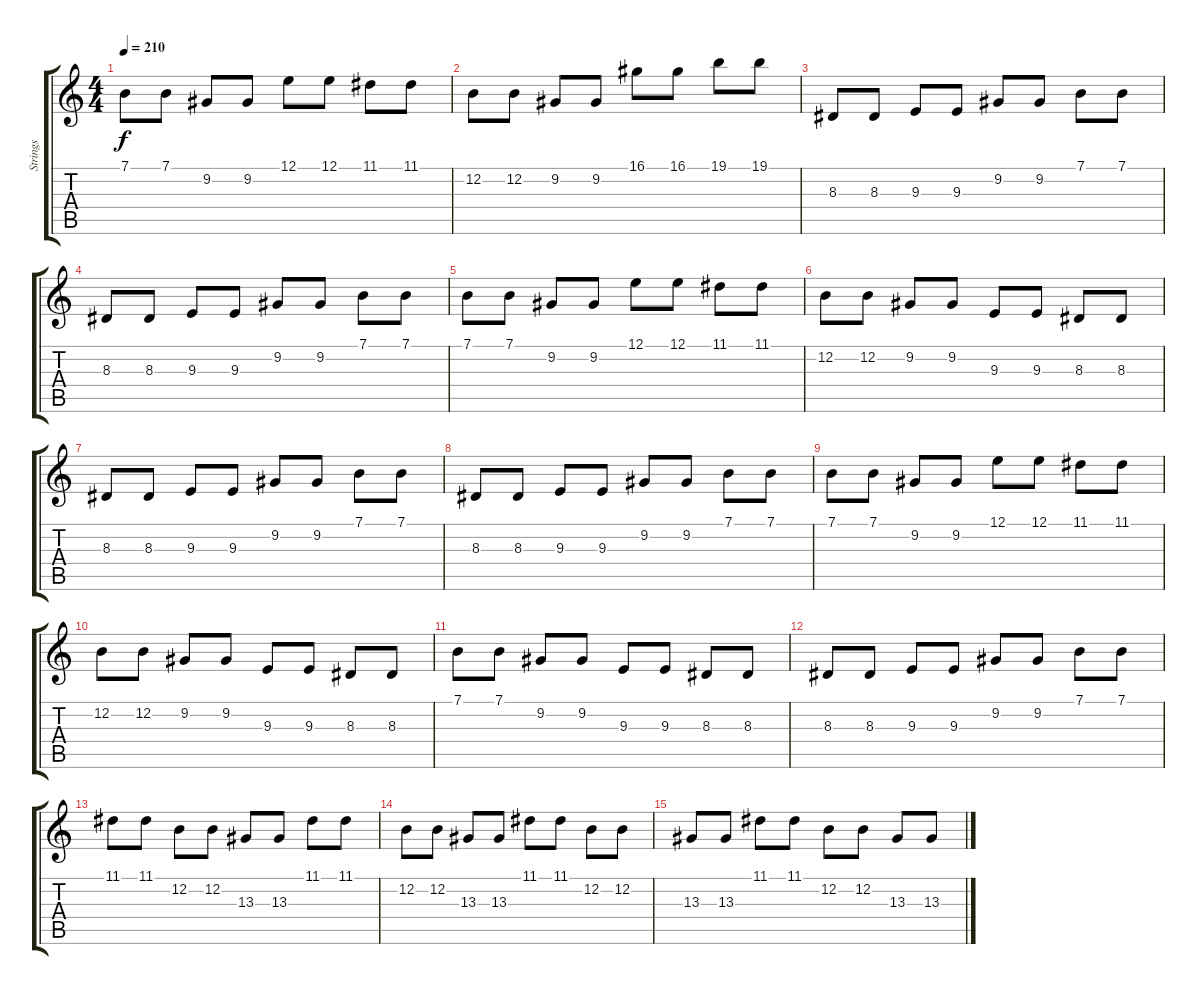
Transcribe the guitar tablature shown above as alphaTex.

\track ("Strings" "Strings") {instrument stringensemble1}
\staff {score tabs}
\tuning (E4 B3 G3 D3 A2 E2) {hide}
\ts (4 4)
\tempo 210
\clef g2
\ks c
7.1.8{dy f} 7.1.8 9.2.8 9.2.8 12.1.8 12.1.8 11.1.8 11.1.8 |
12.2.8 12.2.8 9.2.8 9.2.8 16.1.8 16.1.8 19.1.8 19.1.8 |
8.3.8 8.3.8 9.3.8 9.3.8 9.2.8 9.2.8 7.1.8 7.1.8 |
8.3.8 8.3.8 9.3.8 9.3.8 9.2.8 9.2.8 7.1.8 7.1.8 |
7.1.8 7.1.8 9.2.8 9.2.8 12.1.8 12.1.8 11.1.8 11.1.8 |
12.2.8 12.2.8 9.2.8 9.2.8 9.3.8 9.3.8 8.3.8 8.3.8 |
8.3.8 8.3.8 9.3.8 9.3.8 9.2.8 9.2.8 7.1.8 7.1.8 |
8.3.8 8.3.8 9.3.8 9.3.8 9.2.8 9.2.8 7.1.8 7.1.8 |
7.1.8 7.1.8 9.2.8 9.2.8 12.1.8 12.1.8 11.1.8 11.1.8 |
12.2.8 12.2.8 9.2.8 9.2.8 9.3.8 9.3.8 8.3.8 8.3.8 |
7.1.8 7.1.8 9.2.8 9.2.8 9.3.8 9.3.8 8.3.8 8.3.8 |
8.3.8 8.3.8 9.3.8 9.3.8 9.2.8 9.2.8 7.1.8 7.1.8 |
11.1.8 11.1.8 12.2.8 12.2.8 13.3.8 13.3.8 11.1.8 11.1.8 |
12.2.8 12.2.8 13.3.8 13.3.8 11.1.8 11.1.8 12.2.8 12.2.8 |
13.3.8 13.3.8 11.1.8 11.1.8 12.2.8 12.2.8 13.3.8 13.3.8
